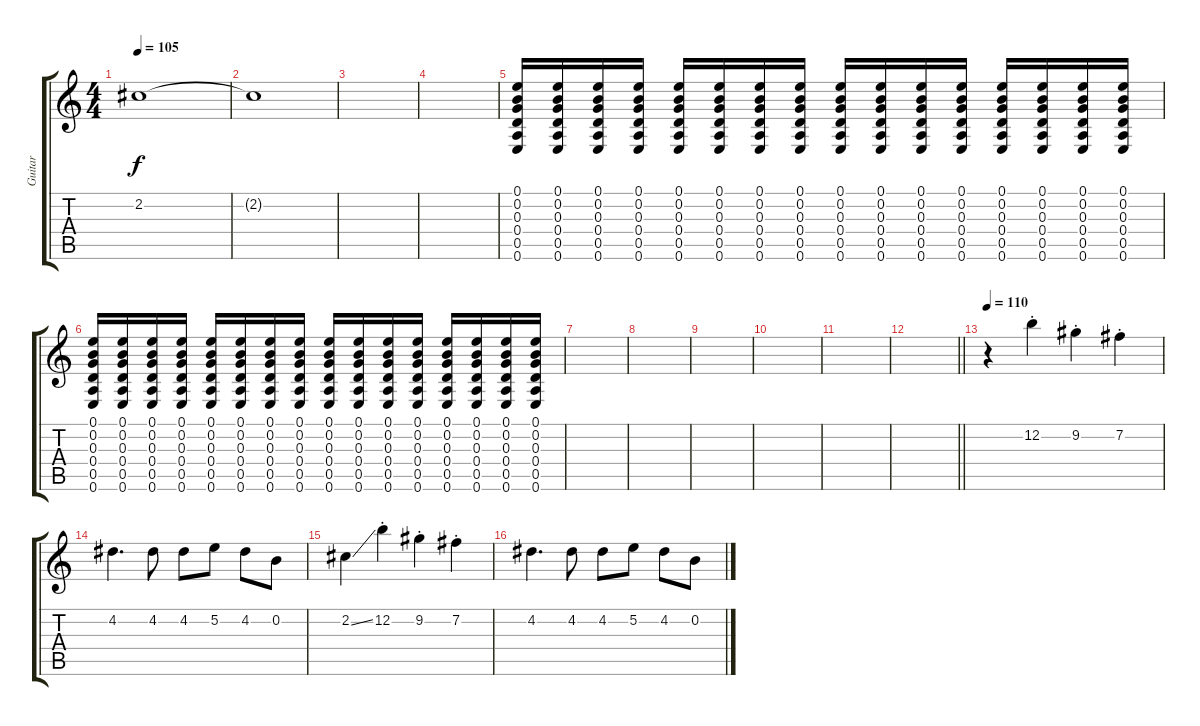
\track ("Guitar" "Guitar") {instrument distortionguitar}
\staff {score tabs}
\tuning (E4 B3 G3 D3 A2 E2) {hide}
\ts (4 4)
\tempo 105
\clef g2
\ks c
2.2{t}.1{dy f} |
2.2{t}.1 |
|
|
(0.1 0.2 0.3 0.4 0.5 0.6).16 (0.1 0.2 0.3 0.4 0.5 0.6).16 (0.1 0.2 0.3 0.4 0.5 0.6).16 (0.1 0.2 0.3 0.4 0.5 0.6).16 (0.1 0.2 0.3 0.4 0.5 0.6).16 (0.1 0.2 0.3 0.4 0.5 0.6).16 (0.1 0.2 0.3 0.4 0.5 0.6).16 (0.1 0.2 0.3 0.4 0.5 0.6).16 (0.1 0.2 0.3 0.4 0.5 0.6).16 (0.1 0.2 0.3 0.4 0.5 0.6).16 (0.1 0.2 0.3 0.4 0.5 0.6).16 (0.1 0.2 0.3 0.4 0.5 0.6).16 (0.1 0.2 0.3 0.4 0.5 0.6).16 (0.1 0.2 0.3 0.4 0.5 0.6).16 (0.1 0.2 0.3 0.4 0.5 0.6).16 (0.1 0.2 0.3 0.4 0.5 0.6).16 |
(0.1 0.2 0.3 0.4 0.5 0.6).16 (0.1 0.2 0.3 0.4 0.5 0.6).16 (0.1 0.2 0.3 0.4 0.5 0.6).16 (0.1 0.2 0.3 0.4 0.5 0.6).16 (0.1 0.2 0.3 0.4 0.5 0.6).16 (0.1 0.2 0.3 0.4 0.5 0.6).16 (0.1 0.2 0.3 0.4 0.5 0.6).16 (0.1 0.2 0.3 0.4 0.5 0.6).16 (0.1 0.2 0.3 0.4 0.5 0.6).16 (0.1 0.2 0.3 0.4 0.5 0.6).16 (0.1 0.2 0.3 0.4 0.5 0.6).16 (0.1 0.2 0.3 0.4 0.5 0.6).16 (0.1 0.2 0.3 0.4 0.5 0.6).16 (0.1 0.2 0.3 0.4 0.5 0.6).16 (0.1 0.2 0.3 0.4 0.5 0.6).16 (0.1 0.2 0.3 0.4 0.5 0.6).16 |
|
|
|
|
|
\barLineRight lightlight
|
\tempo 110
r.4 12.2{st}.4 9.2{st}.4 7.2{st}.4 |
4.2.4{d} 4.2.8 4.2.8 5.2.8 4.2.8 0.2.8 |
2.2{ss}.4 12.2{st}.4 9.2{st}.4 7.2{st}.4 |
4.2.4{d} 4.2.8 4.2.8 5.2.8 4.2.8 0.2.8
